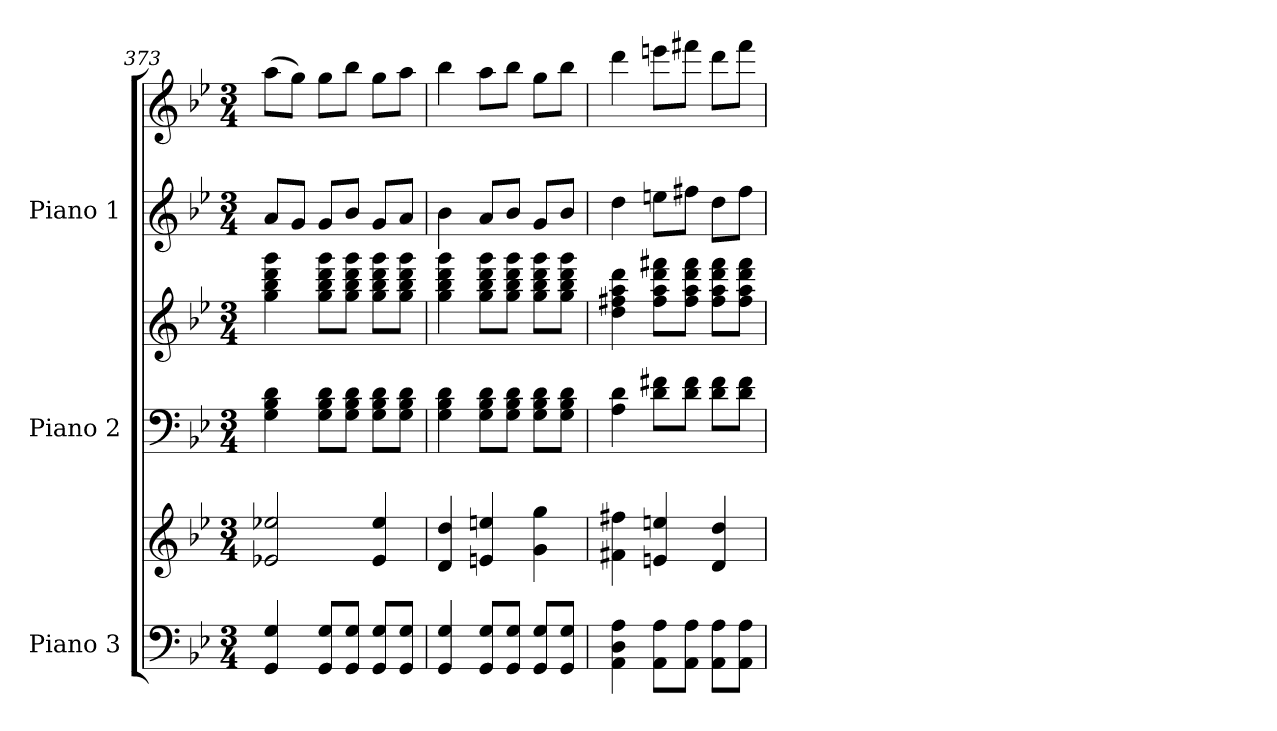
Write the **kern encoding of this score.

**kern	**kern	**kern	**kern	**kern	**kern
*part3	*part3	*part2	*part2	*part1	*part1
*staff6	*staff5	*staff4	*staff3	*staff2	*staff1
*I"Piano 3	*	*I"Piano 2	*	*I"Piano 1	*
*I'Pno. 3	*	*I'Pno. 2	*	*I'Pno. 1	*
*clefF4	*clefG2	*clefF4	*clefG2	*clefG2	*clefG2
*k[b-e-]	*k[b-e-]	*k[b-e-]	*k[b-e-]	*k[b-e-]	*k[b-e-]
*M3/4	*M3/4	*M3/4	*M3/4	*M3/4	*M3/4
=373	=373	=373	=373	=373	=373
4GG/ 4G/	2e-X/ 2ee-X/	4G\ 4B-\ 4d\	4gg\ 4bb-\ 4ddd\ 4ggg\	8a/L	(>8aa\L
.	.	.	.	8g/J	8gg\J)
8GG/ 8G/L	.	8G\ 8B-\ 8d\L	8gg\ 8bb-\ 8ddd\ 8ggg\L	8g/L	8gg\L
8GG/ 8G/J	.	8G\ 8B-\ 8d\J	8gg\ 8bb-\ 8ddd\ 8ggg\J	8b-/J	8bb-\J
8GG/ 8G/L	4e-/ 4ee-/	8G\ 8B-\ 8d\L	8gg\ 8bb-\ 8ddd\ 8ggg\L	8g/L	8gg\L
8GG/ 8G/J	.	8G\ 8B-\ 8d\J	8gg\ 8bb-\ 8ddd\ 8ggg\J	8a/J	8aa\J
=374	=374	=374	=374	=374	=374
4GG/ 4G/	4d/ 4dd/	4G\ 4B-\ 4d\	4gg\ 4bb-\ 4ddd\ 4ggg\	4b-\	4bb-\
8GG/ 8G/L	4en/ 4een/	8G\ 8B-\ 8d\L	8gg\ 8bb-\ 8ddd\ 8ggg\L	8a/L	8aa\L
8GG/ 8G/J	.	8G\ 8B-\ 8d\J	8gg\ 8bb-\ 8ddd\ 8ggg\J	8b-/J	8bb-\J
8GG/ 8G/L	4g\ 4gg\	8G\ 8B-\ 8d\L	8gg\ 8bb-\ 8ddd\ 8ggg\L	8g/L	8gg\L
8GG/ 8G/J	.	8G\ 8B-\ 8d\J	8gg\ 8bb-\ 8ddd\ 8ggg\J	8b-/J	8bb-\J
!!LO:LB:g=z
=375	=375	=375	=375	=375	=375
4AA\ 4D\ 4A\	4f#X\ 4ff#X\	4A\ 4d\	4dd\ 4ff#X\ 4aa\ 4ddd\	4dd\	4ddd\
8AA\ 8A\L	4en/ 4een/	8d\ 8f#X\L	8ff#\ 8aa\ 8ddd\ 8fff#X\L	8een\L	8eeen\L
8AA\ 8A\J	.	8d\ 8f#\J	8ff#\ 8aa\ 8ddd\ 8fff#\J	8ff#X\J	8fff#X\J
8AA\ 8A\L	4d/ 4dd/	8d\ 8f#\L	8ff#\ 8aa\ 8ddd\ 8fff#\L	8dd\L	8ddd\L
8AA\ 8A\J	.	8d\ 8f#\J	8ff#\ 8aa\ 8ddd\ 8fff#\J	8ff#\J	8fff#\J
=	=	=	=	=	=
*-	*-	*-	*-	*-	*-
